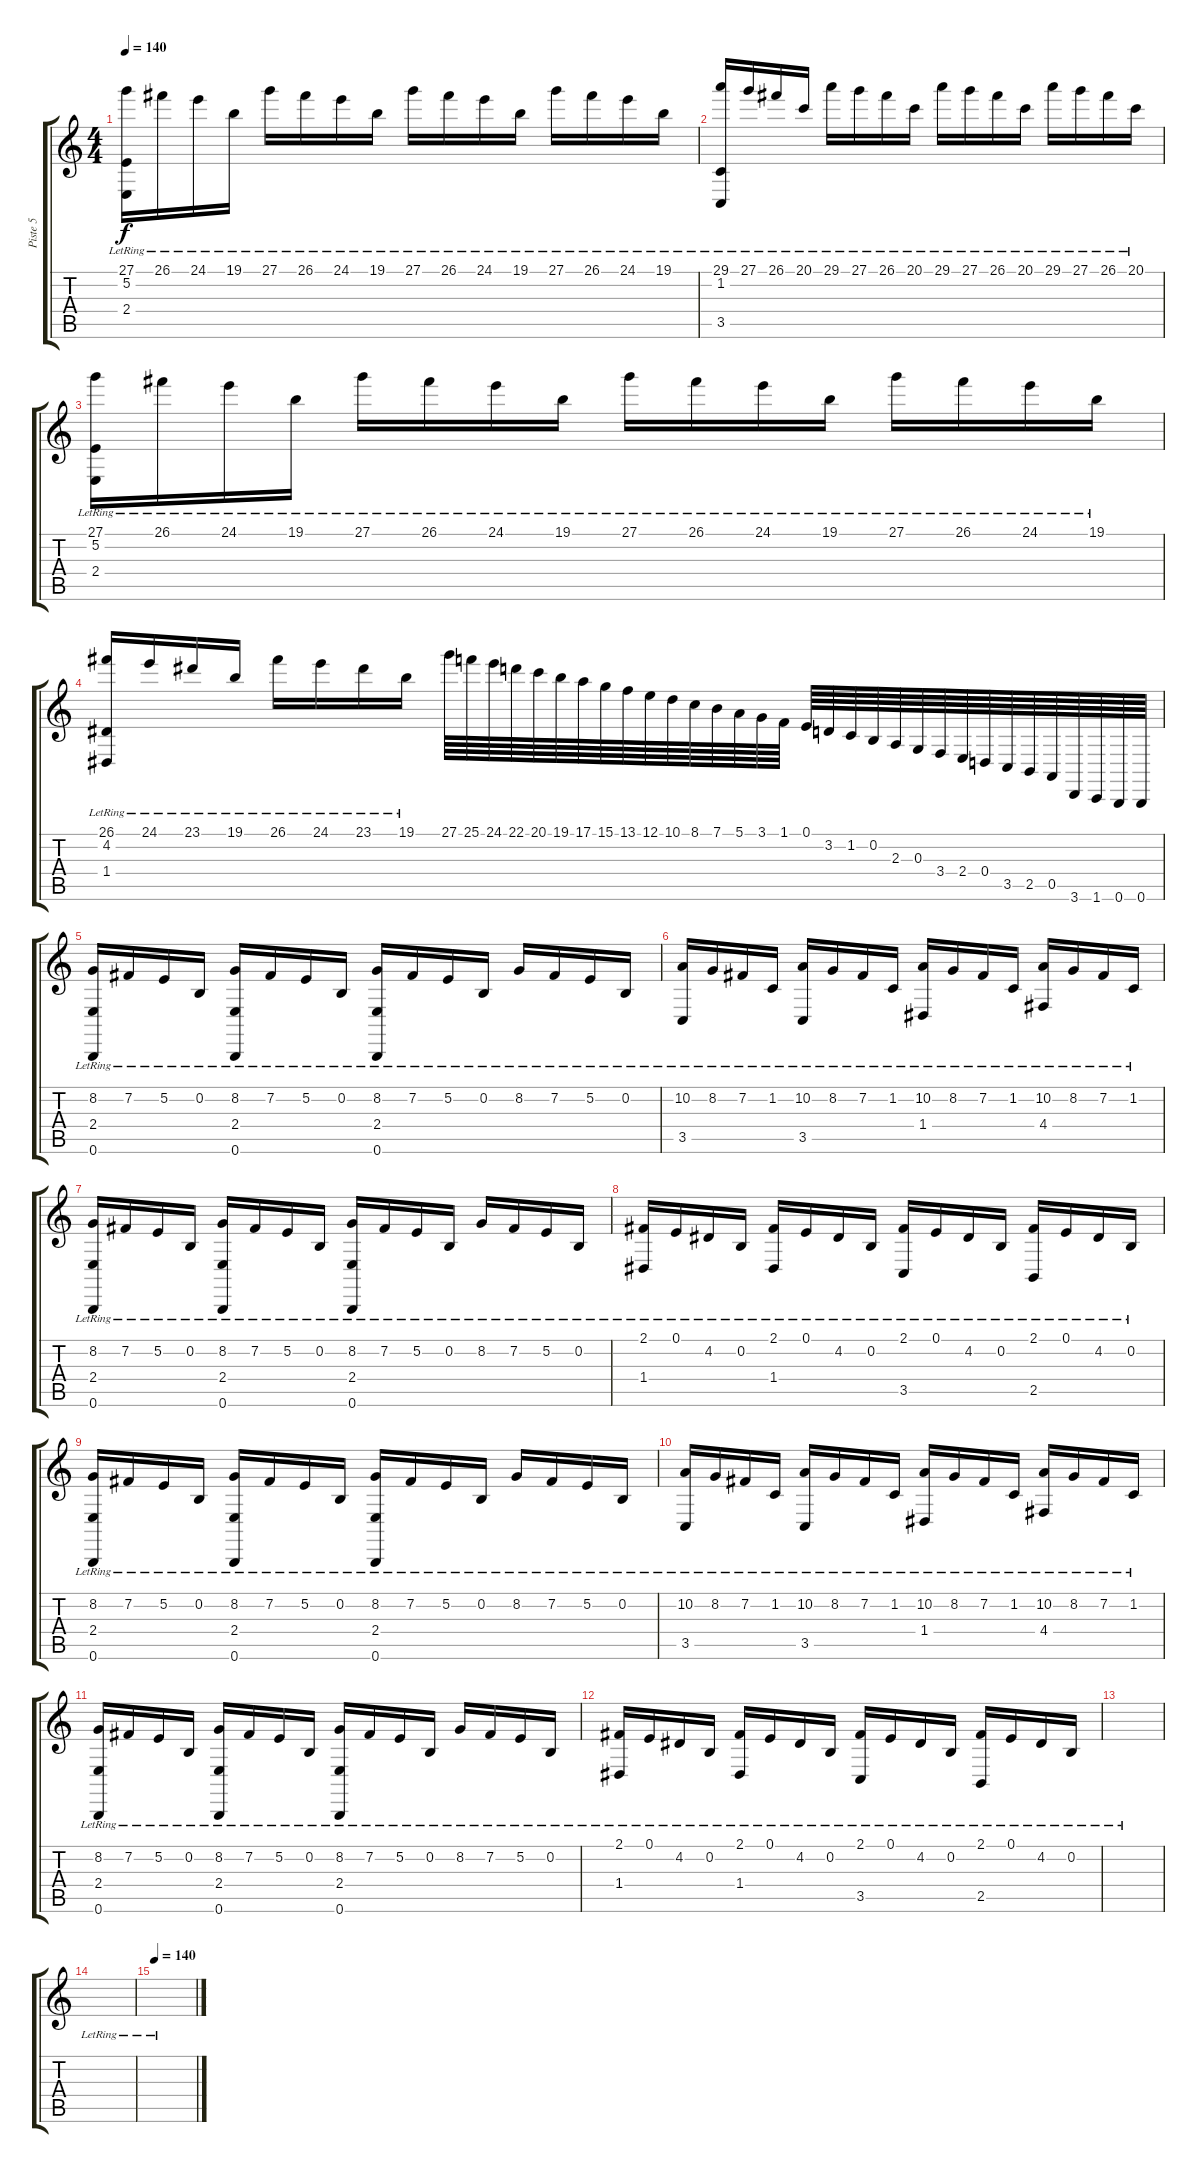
\track ("Piste 5" "Piste 5") {instrument acousticgrandpiano}
\staff {score tabs}
\tuning (E4 B3 G3 D3 A2 B1) {hide}
\ts (4 4)
\tempo 140
\clef g2
\ks c
(27.1{lr} 5.2{lr} 2.4{lr}).16{dy f} 26.1{lr}.16 24.1{lr}.16 19.1{lr}.16 27.1{lr}.16 26.1{lr}.16 24.1{lr}.16 19.1{lr}.16 27.1{lr}.16 26.1{lr}.16 24.1{lr}.16 19.1{lr}.16 27.1{lr}.16 26.1{lr}.16 24.1{lr}.16 19.1{lr}.16 |
(29.1{lr} 1.2{lr} 3.5{lr}).16 27.1{lr}.16 26.1{lr}.16 20.1{lr}.16 29.1{lr}.16 27.1{lr}.16 26.1{lr}.16 20.1{lr}.16 29.1{lr}.16 27.1{lr}.16 26.1{lr}.16 20.1{lr}.16 29.1{lr}.16 27.1{lr}.16 26.1{lr}.16 20.1{lr}.16 |
(27.1{lr} 5.2{lr} 2.4{lr}).16 26.1{lr}.16 24.1{lr}.16 19.1{lr}.16 27.1{lr}.16 26.1{lr}.16 24.1{lr}.16 19.1{lr}.16 27.1{lr}.16 26.1{lr}.16 24.1{lr}.16 19.1{lr}.16 27.1{lr}.16 26.1{lr}.16 24.1{lr}.16 19.1{lr}.16 |
(26.1{lr} 4.2{lr} 1.4{lr}).16 24.1{lr}.16 23.1{lr}.16 19.1{lr}.16 26.1{lr}.16 24.1{lr}.16 23.1{lr}.16 19.1{lr}.16 27.1.64 25.1.64 24.1.64 22.1.64 20.1.64 19.1.64 17.1.64 15.1.64 13.1.64 12.1.64 10.1.64 8.1.64 7.1.64 5.1.64 3.1.64 1.1.64 0.1.64 3.2.64 1.2.64 0.2.64 2.3.64 0.3.64 3.4.64 2.4.64 0.4.64 3.5.64 2.5.64 0.5.64 3.6.64 1.6.64 0.6.64 0.6.64 |
(8.2{lr} 2.4{lr} 0.6{lr}).16 7.2{lr}.16 5.2{lr}.16 0.2{lr}.16 (8.2{lr} 2.4{lr} 0.6{lr}).16 7.2{lr}.16 5.2{lr}.16 0.2{lr}.16 (8.2{lr} 2.4{lr} 0.6{lr}).16 7.2{lr}.16 5.2{lr}.16 0.2{lr}.16 8.2{lr}.16 7.2{lr}.16 5.2{lr}.16 0.2{lr}.16 |
(10.2{lr} 3.5{lr}).16 8.2{lr}.16 7.2{lr}.16 1.2{lr}.16 (10.2{lr} 3.5{lr}).16 8.2{lr}.16 7.2{lr}.16 1.2{lr}.16 (10.2{lr} 1.4{lr}).16 8.2{lr}.16 7.2{lr}.16 1.2{lr}.16 (10.2{lr} 4.4{lr}).16 8.2{lr}.16 7.2{lr}.16 1.2{lr}.16 |
(8.2{lr} 2.4{lr} 0.6{lr}).16 7.2{lr}.16 5.2{lr}.16 0.2{lr}.16 (8.2{lr} 2.4{lr} 0.6{lr}).16 7.2{lr}.16 5.2{lr}.16 0.2{lr}.16 (8.2{lr} 2.4{lr} 0.6{lr}).16 7.2{lr}.16 5.2{lr}.16 0.2{lr}.16 8.2{lr}.16 7.2{lr}.16 5.2{lr}.16 0.2{lr}.16 |
(2.1{lr} 1.4{lr}).16 0.1{lr}.16 4.2{lr}.16 0.2{lr}.16 (2.1{lr} 1.4{lr}).16 0.1{lr}.16 4.2{lr}.16 0.2{lr}.16 (2.1{lr} 3.5{lr}).16 0.1{lr}.16 4.2{lr}.16 0.2{lr}.16 (2.1{lr} 2.5{lr}).16 0.1{lr}.16 4.2{lr}.16 0.2{lr}.16 |
(8.2{lr} 2.4{lr} 0.6{lr}).16 7.2{lr}.16 5.2{lr}.16 0.2{lr}.16 (8.2{lr} 2.4{lr} 0.6{lr}).16 7.2{lr}.16 5.2{lr}.16 0.2{lr}.16 (8.2{lr} 2.4{lr} 0.6{lr}).16 7.2{lr}.16 5.2{lr}.16 0.2{lr}.16 8.2{lr}.16 7.2{lr}.16 5.2{lr}.16 0.2{lr}.16 |
(10.2{lr} 3.5{lr}).16 8.2{lr}.16 7.2{lr}.16 1.2{lr}.16 (10.2{lr} 3.5{lr}).16 8.2{lr}.16 7.2{lr}.16 1.2{lr}.16 (10.2{lr} 1.4{lr}).16 8.2{lr}.16 7.2{lr}.16 1.2{lr}.16 (10.2{lr} 4.4{lr}).16 8.2{lr}.16 7.2{lr}.16 1.2{lr}.16 |
(8.2{lr} 2.4{lr} 0.6{lr}).16 7.2{lr}.16 5.2{lr}.16 0.2{lr}.16 (8.2{lr} 2.4{lr} 0.6{lr}).16 7.2{lr}.16 5.2{lr}.16 0.2{lr}.16 (8.2{lr} 2.4{lr} 0.6{lr}).16 7.2{lr}.16 5.2{lr}.16 0.2{lr}.16 8.2{lr}.16 7.2{lr}.16 5.2{lr}.16 0.2{lr}.16 |
(2.1{lr} 1.4{lr}).16 0.1{lr}.16 4.2{lr}.16 0.2{lr}.16 (2.1{lr} 1.4{lr}).16 0.1{lr}.16 4.2{lr}.16 0.2{lr}.16 (2.1{lr} 3.5{lr}).16 0.1{lr}.16 4.2{lr}.16 0.2{lr}.16 (2.1{lr} 2.5{lr}).16 0.1{lr}.16 4.2{lr}.16 0.2{lr}.16 |
|
|
\tempo 140
